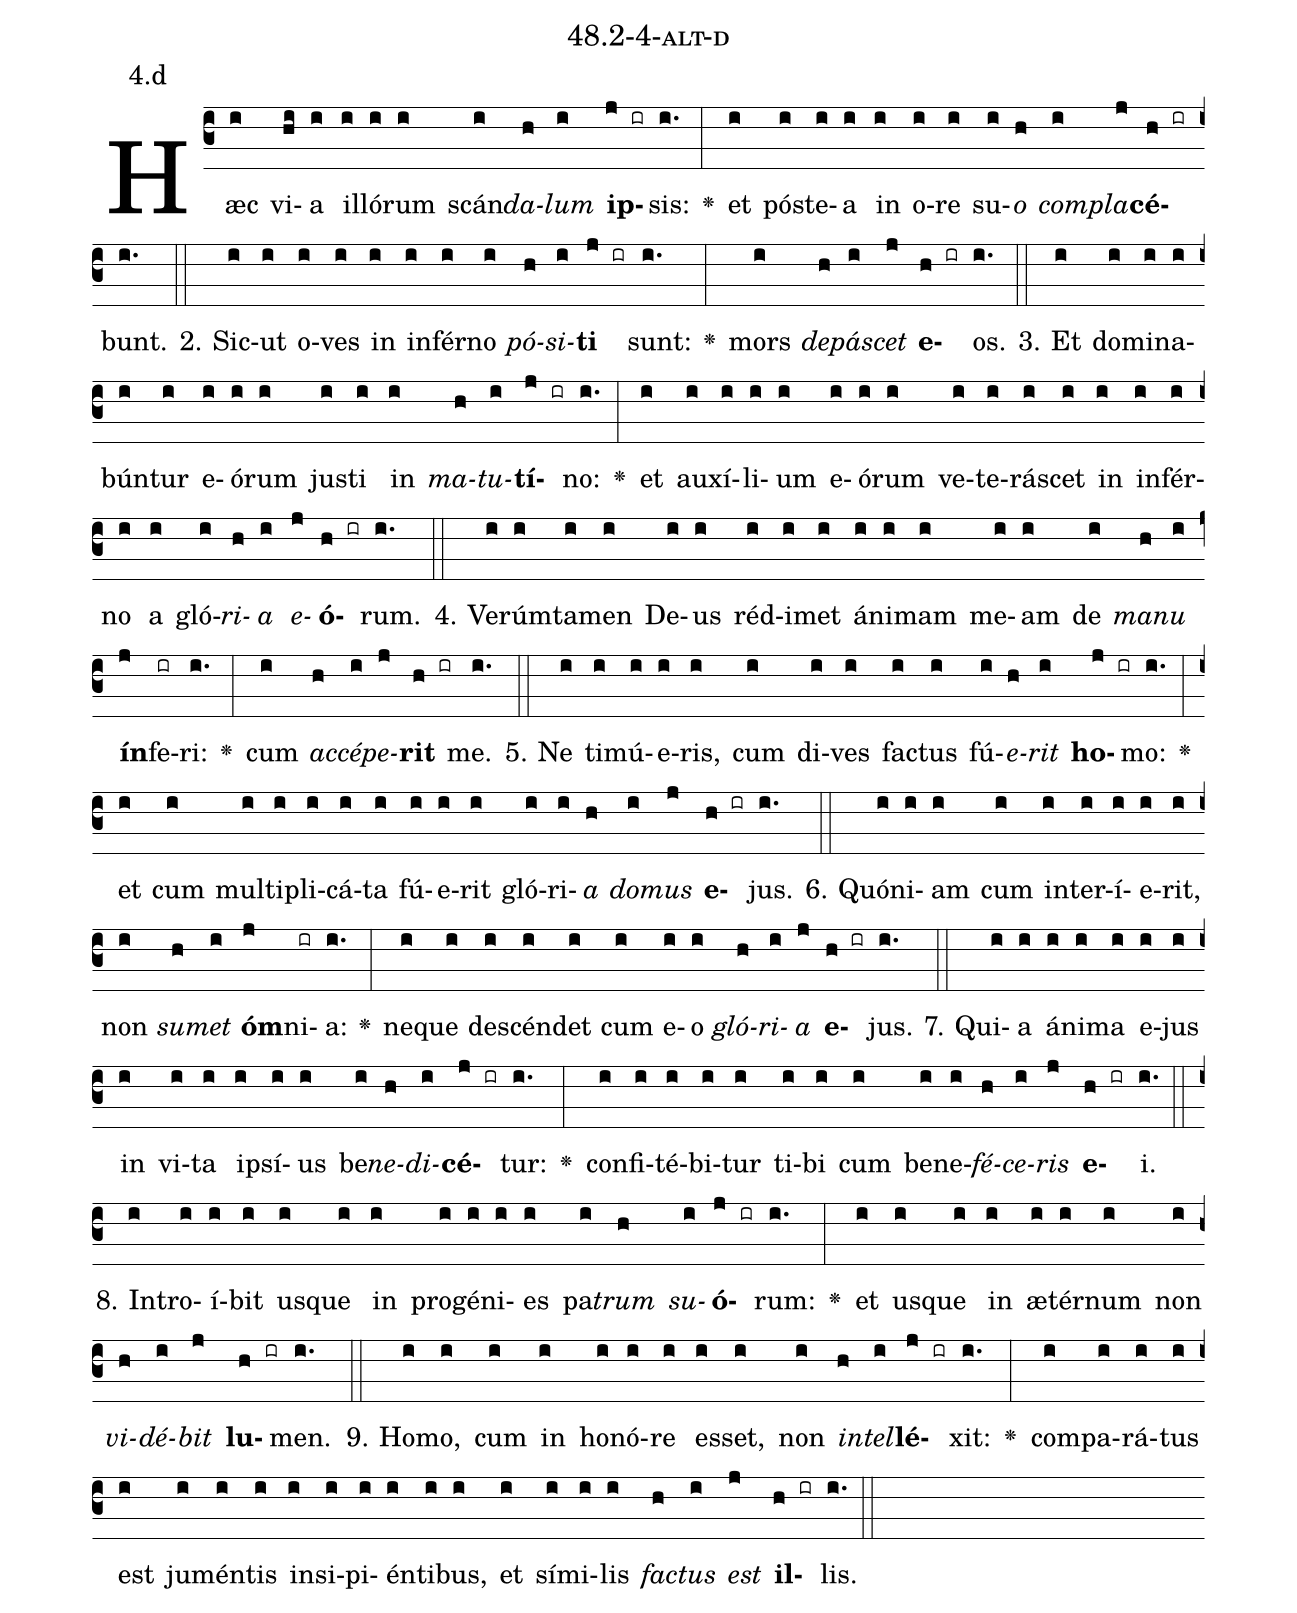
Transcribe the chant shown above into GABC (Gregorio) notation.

name: 48.2-4-alt-d;
annotation: 4.d;
%%
(c3)Hæc(i) vi(hi)a(i) il(i)ló(i)rum(i) scán(i)<i>da</i>(h)<i>lum</i>(i) <b>ip</b>(j ir)sis:(i.) <v>\greheightstar</v>(:) et(i) póst(i)e(i)a(i) in(i) o(i)re(i) su(i)<i>o</i>(h) <i>com</i>(i)<i>pla</i>(j)<b>cé</b>(h ir)bunt.(i.) (::)
2. Sic(i)ut(i) o(i)ves(i) in(i) in(i)fér(i)no(i) <i>pó</i>(h)<i>si</i>(i)<b>ti</b>(j ir) sunt:(i.) <v>\greheightstar</v>(:) mors(i) <i>de</i>(h)<i>pá</i>(i)<i>scet</i>(j) <b>e</b>(h ir)os.(i.) (::)
3. Et(i) do(i)mi(i)na(i)bún(i)tur(i) e(i)ó(i)rum(i) jus(i)ti(i) in(i) <i>ma</i>(h)<i>tu</i>(i)<b>tí</b>(j ir)no:(i.) <v>\greheightstar</v>(:) et(i) au(i)xí(i)li(i)um(i) e(i)ó(i)rum(i) ve(i)te(i)rá(i)scet(i) in(i) in(i)fér(i)no(i) a(i) gló(i)<i>ri</i>(h)<i>a</i>(i) <i>e</i>(j)<b>ó</b>(h ir)rum.(i.) (::)
4. Ve(i)rúm(i)ta(i)men(i) De(i)us(i) réd(i)i(i)met(i) á(i)ni(i)mam(i) me(i)am(i) de(i) <i>ma</i>(h)<i>nu</i>(i) <b>ín</b>(j)fe(ir)ri:(i.) <v>\greheightstar</v>(:) cum(i) <i>ac</i>(h)<i>cé</i>(i)<i>pe</i>(j)<b>rit</b>(h ir) me.(i.) (::)
5. Ne(i) ti(i)mú(i)e(i)ris,(i) cum(i) di(i)ves(i) fac(i)tus(i) fú(i)<i>e</i>(h)<i>rit</i>(i) <b>ho</b>(j ir)mo:(i.) <v>\greheightstar</v>(:) et(i) cum(i) mul(i)ti(i)pli(i)cá(i)ta(i) fú(i)e(i)rit(i) gló(i)ri(i)<i>a</i>(h) <i>do</i>(i)<i>mus</i>(j) <b>e</b>(h ir)jus.(i.) (::)
6. Quón(i)i(i)am(i) cum(i) in(i)ter(i)í(i)e(i)rit,(i) non(i) <i>su</i>(h)<i>met</i>(i) <b>óm</b>(j)ni(ir)a:(i.) <v>\greheightstar</v>(:) ne(i)que(i) de(i)scén(i)det(i) cum(i) e(i)o(i) <i>gló</i>(h)<i>ri</i>(i)<i>a</i>(j) <b>e</b>(h ir)jus.(i.) (::)
7. Qui(i)a(i) á(i)ni(i)ma(i) e(i)jus(i) in(i) vi(i)ta(i) ip(i)sí(i)us(i) be(i)<i>ne</i>(h)<i>di</i>(i)<b>cé</b>(j ir)tur:(i.) <v>\greheightstar</v>(:) con(i)fi(i)té(i)bi(i)tur(i) ti(i)bi(i) cum(i) be(i)ne(i)<i>fé</i>(h)<i>ce</i>(i)<i>ris</i>(j) <b>e</b>(h ir)i.(i.) (::)
8. In(i)tro(i)í(i)bit(i) us(i)que(i) in(i) pro(i)gé(i)ni(i)es(i) pa(i)<i>trum</i>(h) <i>su</i>(i)<b>ó</b>(j ir)rum:(i.) <v>\greheightstar</v>(:) et(i) us(i)que(i) in(i) æ(i)tér(i)num(i) non(i) <i>vi</i>(h)<i>dé</i>(i)<i>bit</i>(j) <b>lu</b>(h ir)men.(i.) (::)
9. Ho(i)mo,(i) cum(i) in(i) ho(i)nó(i)re(i) es(i)set,(i) non(i) <i>in</i>(h)<i>tel</i>(i)<b>lé</b>(j ir)xit:(i.) <v>\greheightstar</v>(:) com(i)pa(i)rá(i)tus(i) est(i) ju(i)mén(i)tis(i) in(i)si(i)pi(i)én(i)ti(i)bus,(i) et(i) sí(i)mi(i)lis(i) <i>fac</i>(h)<i>tus</i>(i) <i>est</i>(j) <b>il</b>(h ir)lis.(i.) (::)
